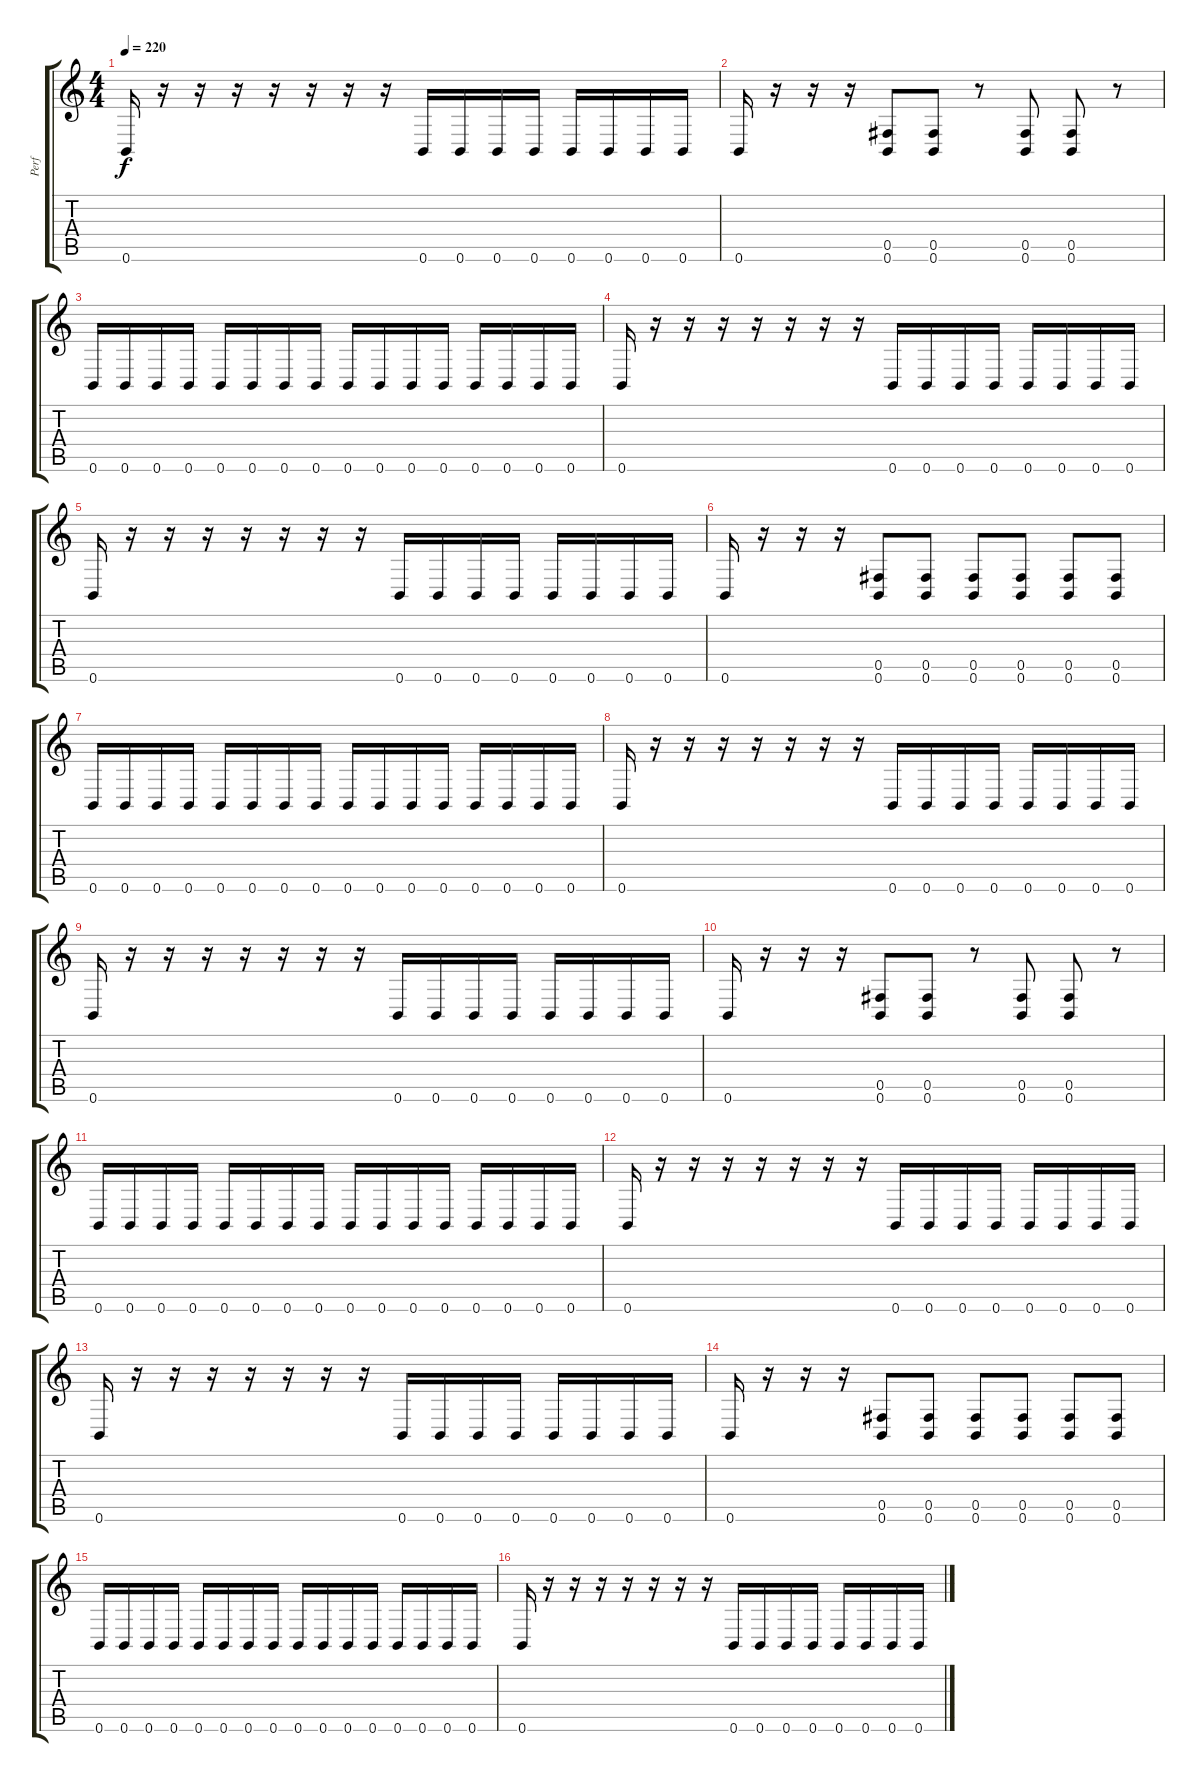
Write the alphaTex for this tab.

\track ("Perf" "Perf") {instrument distortionguitar}
\staff {score tabs}
\tuning (Db4 Ab3 E3 B2 Gb2 B1) {hide}
\ts (4 4)
\tempo 220
\clef g2
\ks c
0.6.16{dy f} r.16 r.16 r.16 r.16 r.16 r.16 r.16 0.6.16 0.6.16 0.6.16 0.6.16 0.6.16 0.6.16 0.6.16 0.6.16 |
0.6.16 r.16 r.16 r.16 (0.5 0.6).8 (0.5 0.6).8 r.8 (0.5 0.6).8 (0.5 0.6).8 r.8 |
0.6.16 0.6.16 0.6.16 0.6.16 0.6.16 0.6.16 0.6.16 0.6.16 0.6.16 0.6.16 0.6.16 0.6.16 0.6.16 0.6.16 0.6.16 0.6.16 |
0.6.16 r.16 r.16 r.16 r.16 r.16 r.16 r.16 0.6.16 0.6.16 0.6.16 0.6.16 0.6.16 0.6.16 0.6.16 0.6.16 |
0.6.16 r.16 r.16 r.16 r.16 r.16 r.16 r.16 0.6.16 0.6.16 0.6.16 0.6.16 0.6.16 0.6.16 0.6.16 0.6.16 |
0.6.16 r.16 r.16 r.16 (0.5 0.6).8 (0.5 0.6).8 (0.5 0.6).8 (0.5 0.6).8 (0.5 0.6).8 (0.5 0.6).8 |
0.6.16 0.6.16 0.6.16 0.6.16 0.6.16 0.6.16 0.6.16 0.6.16 0.6.16 0.6.16 0.6.16 0.6.16 0.6.16 0.6.16 0.6.16 0.6.16 |
0.6.16 r.16 r.16 r.16 r.16 r.16 r.16 r.16 0.6.16 0.6.16 0.6.16 0.6.16 0.6.16 0.6.16 0.6.16 0.6.16 |
0.6.16 r.16 r.16 r.16 r.16 r.16 r.16 r.16 0.6.16 0.6.16 0.6.16 0.6.16 0.6.16 0.6.16 0.6.16 0.6.16 |
0.6.16 r.16 r.16 r.16 (0.5 0.6).8 (0.5 0.6).8 r.8 (0.5 0.6).8 (0.5 0.6).8 r.8 |
0.6.16 0.6.16 0.6.16 0.6.16 0.6.16 0.6.16 0.6.16 0.6.16 0.6.16 0.6.16 0.6.16 0.6.16 0.6.16 0.6.16 0.6.16 0.6.16 |
0.6.16 r.16 r.16 r.16 r.16 r.16 r.16 r.16 0.6.16 0.6.16 0.6.16 0.6.16 0.6.16 0.6.16 0.6.16 0.6.16 |
0.6.16 r.16 r.16 r.16 r.16 r.16 r.16 r.16 0.6.16 0.6.16 0.6.16 0.6.16 0.6.16 0.6.16 0.6.16 0.6.16 |
0.6.16 r.16 r.16 r.16 (0.5 0.6).8 (0.5 0.6).8 (0.5 0.6).8 (0.5 0.6).8 (0.5 0.6).8 (0.5 0.6).8 |
0.6.16 0.6.16 0.6.16 0.6.16 0.6.16 0.6.16 0.6.16 0.6.16 0.6.16 0.6.16 0.6.16 0.6.16 0.6.16 0.6.16 0.6.16 0.6.16 |
0.6.16 r.16 r.16 r.16 r.16 r.16 r.16 r.16 0.6.16 0.6.16 0.6.16 0.6.16 0.6.16 0.6.16 0.6.16 0.6.16
